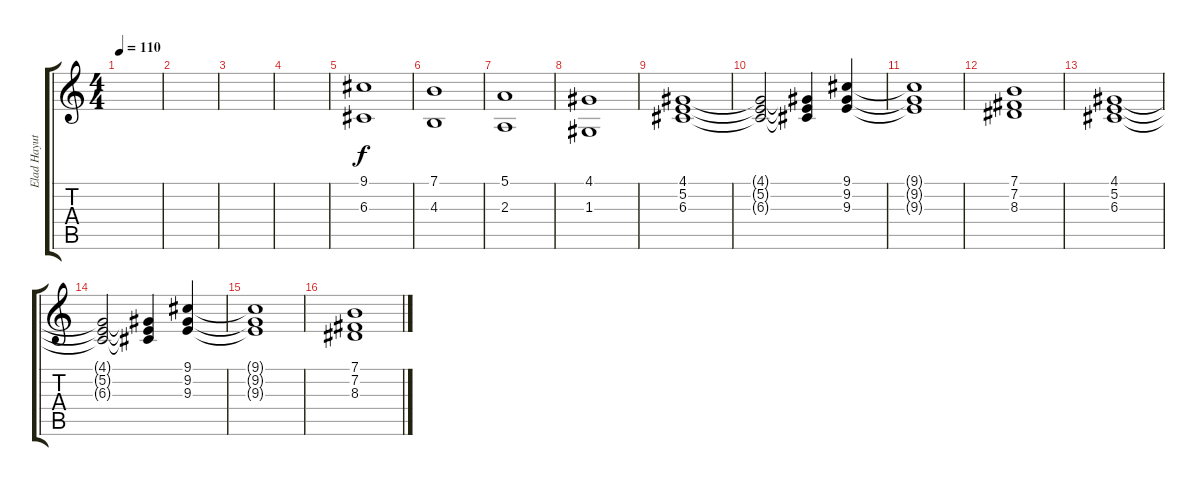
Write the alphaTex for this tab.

\track ("Elad Hayut" "Elad Hayut") {instrument stringensemble1}
\staff {score tabs}
\tuning (E4 B3 G3 D3 A2 E2) {hide}
\ts (4 4)
\tempo 110
\tempo 100
\tempo 110
\clef g2
\ks c
|
|
|
|
(9.1 6.3).1 |
(7.1 4.3).1 |
(5.1 2.3).1 |
(4.1 1.3).1 |
(4.1 5.2 6.3).1 |
(4.1{t} 5.2{t} 6.3{t}).2 (4.1{t} 5.2{t} 6.3{t}).4 (9.1 9.2 9.3).4 |
(9.1{t} 9.2{t} 9.3{t}).1 |
(7.1 7.2 8.3).1 |
(4.1 5.2 6.3).1 |
(4.1{t} 5.2{t} 6.3{t}).2 (4.1{t} 5.2{t} 6.3{t}).4 (9.1 9.2 9.3).4 |
(9.1{t} 9.2{t} 9.3{t}).1 |
(7.1 7.2 8.3).1
